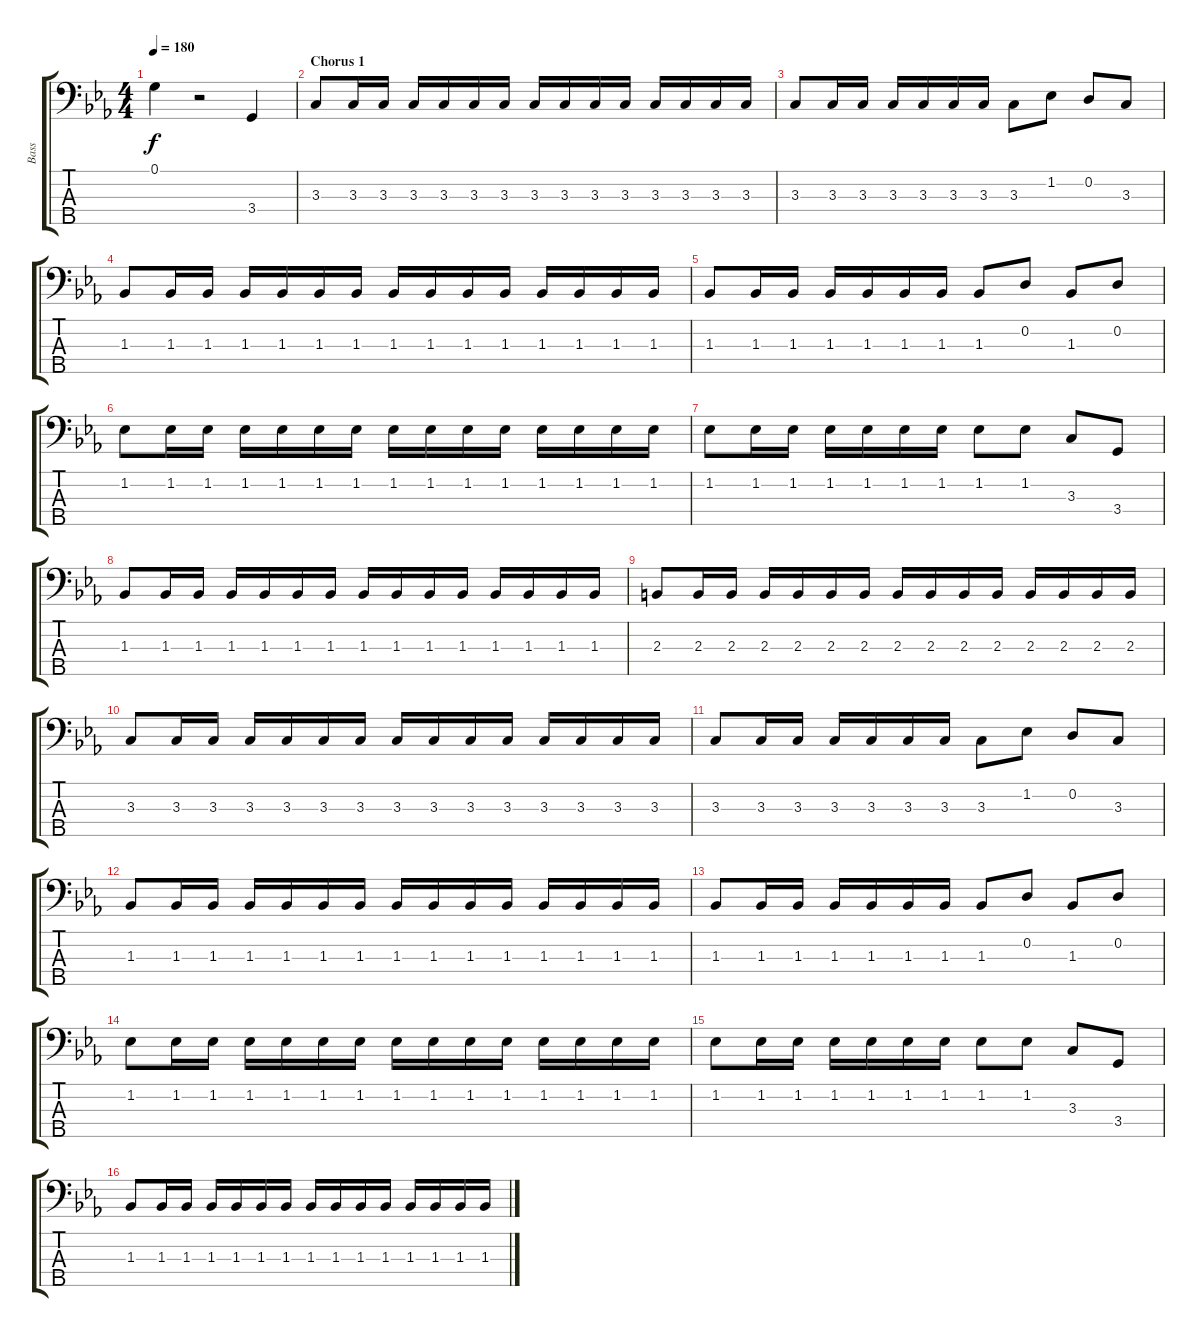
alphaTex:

\track ("Bass" "Bass") {instrument electricbassfinger}
\staff {score tabs}
\tuning (G2 D2 A1 E1 B0) {hide}
\ts (4 4)
\tempo 180
\clef f4
\ks eb
0.1.4{dy f} r.2 3.4.4 |
\section ("" "Chorus 1")
3.3.8 3.3.16 3.3.16 3.3.16 3.3.16 3.3.16 3.3.16 3.3.16 3.3.16 3.3.16 3.3.16 3.3.16 3.3.16 3.3.16 3.3.16 |
3.3.8 3.3.16 3.3.16 3.3.16 3.3.16 3.3.16 3.3.16 3.3.8 1.2.8 0.2.8 3.3.8 |
1.3.8 1.3.16 1.3.16 1.3.16 1.3.16 1.3.16 1.3.16 1.3.16 1.3.16 1.3.16 1.3.16 1.3.16 1.3.16 1.3.16 1.3.16 |
1.3.8 1.3.16 1.3.16 1.3.16 1.3.16 1.3.16 1.3.16 1.3.8 0.2.8 1.3.8 0.2.8 |
1.2.8 1.2.16 1.2.16 1.2.16 1.2.16 1.2.16 1.2.16 1.2.16 1.2.16 1.2.16 1.2.16 1.2.16 1.2.16 1.2.16 1.2.16 |
1.2.8 1.2.16 1.2.16 1.2.16 1.2.16 1.2.16 1.2.16 1.2.8 1.2.8 3.3.8 3.4.8 |
1.3.8 1.3.16 1.3.16 1.3.16 1.3.16 1.3.16 1.3.16 1.3.16 1.3.16 1.3.16 1.3.16 1.3.16 1.3.16 1.3.16 1.3.16 |
2.3.8 2.3.16 2.3.16 2.3.16 2.3.16 2.3.16 2.3.16 2.3.16 2.3.16 2.3.16 2.3.16 2.3.16 2.3.16 2.3.16 2.3.16 |
3.3.8 3.3.16 3.3.16 3.3.16 3.3.16 3.3.16 3.3.16 3.3.16 3.3.16 3.3.16 3.3.16 3.3.16 3.3.16 3.3.16 3.3.16 |
3.3.8 3.3.16 3.3.16 3.3.16 3.3.16 3.3.16 3.3.16 3.3.8 1.2.8 0.2.8 3.3.8 |
1.3.8 1.3.16 1.3.16 1.3.16 1.3.16 1.3.16 1.3.16 1.3.16 1.3.16 1.3.16 1.3.16 1.3.16 1.3.16 1.3.16 1.3.16 |
1.3.8 1.3.16 1.3.16 1.3.16 1.3.16 1.3.16 1.3.16 1.3.8 0.2.8 1.3.8 0.2.8 |
1.2.8 1.2.16 1.2.16 1.2.16 1.2.16 1.2.16 1.2.16 1.2.16 1.2.16 1.2.16 1.2.16 1.2.16 1.2.16 1.2.16 1.2.16 |
1.2.8 1.2.16 1.2.16 1.2.16 1.2.16 1.2.16 1.2.16 1.2.8 1.2.8 3.3.8 3.4.8 |
1.3.8 1.3.16 1.3.16 1.3.16 1.3.16 1.3.16 1.3.16 1.3.16 1.3.16 1.3.16 1.3.16 1.3.16 1.3.16 1.3.16 1.3.16
